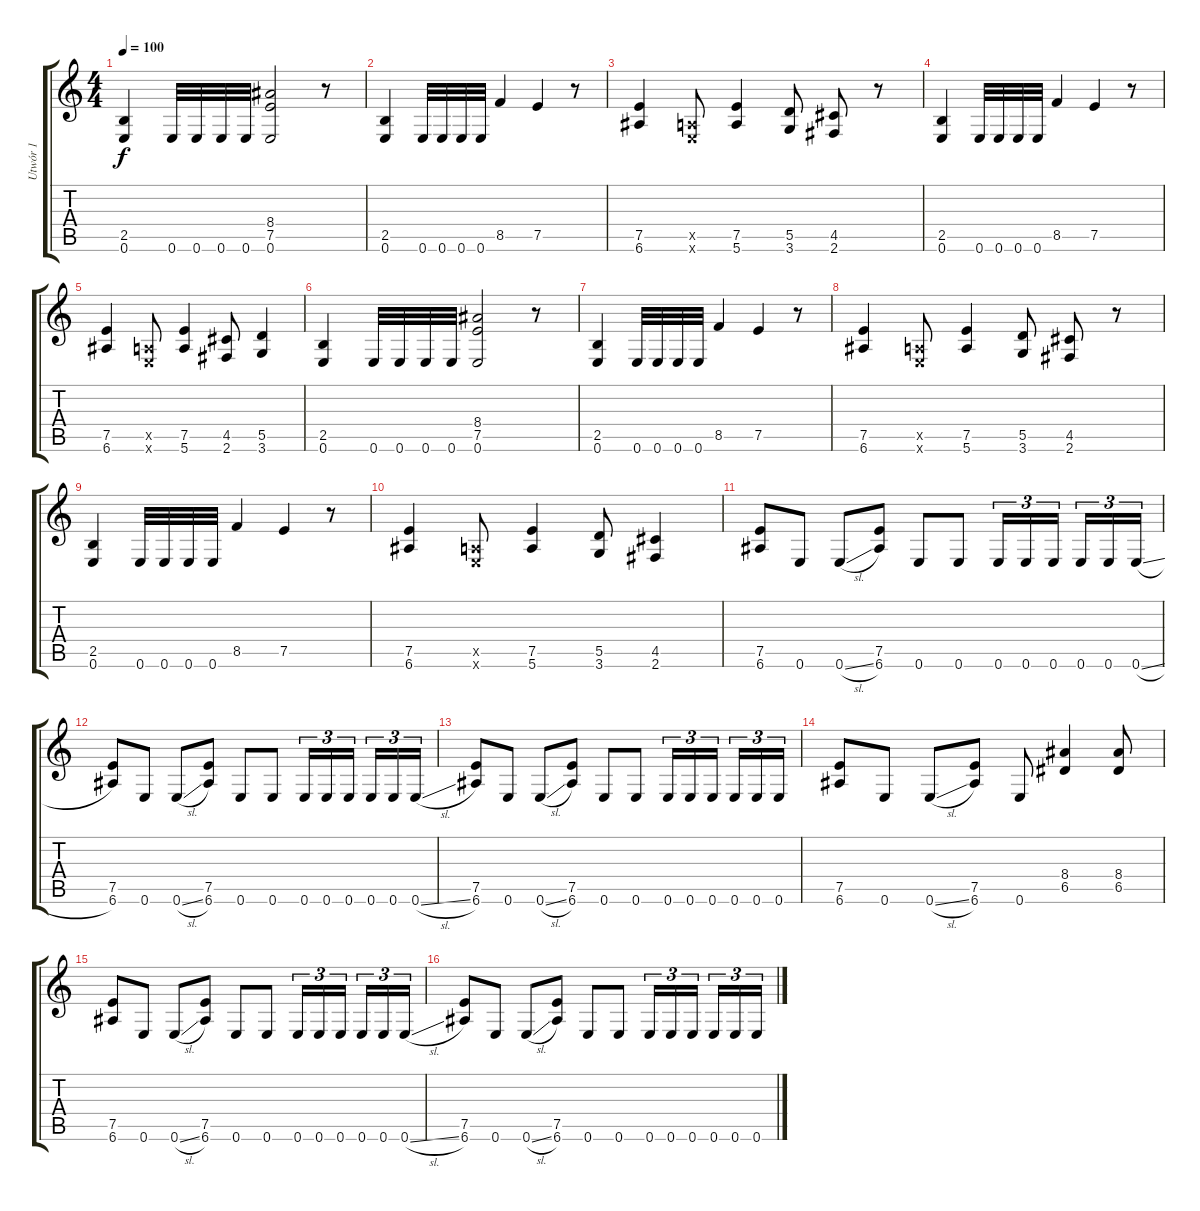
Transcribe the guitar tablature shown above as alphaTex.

\track ("Utwór 1" "Utwór 1") {instrument distortionguitar}
\staff {score tabs}
\tuning (E4 B3 G3 D3 A2 E2) {hide}
\ts (4 4)
\tempo 100
\clef g2
\ks c
(2.5 0.6).4{dy f} 0.6.32 0.6.32 0.6.32 0.6.32 (8.4 7.5 0.6).2 r.8 |
(2.5 0.6).4 0.6.32 0.6.32 0.6.32 0.6.32 8.5.4 7.5.4 r.8 |
(7.5 6.6).4 (0.5{x} 0.6{x}).8 (7.5 5.6).4 (5.5 3.6).8 (4.5 2.6).8 r.8 |
(2.5 0.6).4 0.6.32 0.6.32 0.6.32 0.6.32 8.5.4 7.5.4 r.8 |
(7.5 6.6).4 (0.5{x} 0.6{x}).8 (7.5 5.6).4 (4.5 2.6).8 (5.5 3.6).4 |
(2.5 0.6).4 0.6.32 0.6.32 0.6.32 0.6.32 (8.4 7.5 0.6).2 r.8 |
(2.5 0.6).4 0.6.32 0.6.32 0.6.32 0.6.32 8.5.4 7.5.4 r.8 |
(7.5 6.6).4 (0.5{x} 0.6{x}).8 (7.5 5.6).4 (5.5 3.6).8 (4.5 2.6).8 r.8 |
(2.5 0.6).4 0.6.32 0.6.32 0.6.32 0.6.32 8.5.4 7.5.4 r.8 |
(7.5 6.6).4 (0.5{x} 0.6{x}).8 (7.5 5.6).4 (5.5 3.6).8 (4.5 2.6).4 |
(7.5 6.6).8 0.6.8 0.6{sl}.8 (7.5 6.6).8 0.6.8 0.6.8 0.6.16{tu (3 2)} 0.6.16{tu (3 2)} 0.6.16{tu (3 2) beam splitsecondary} 0.6.16{tu (3 2)} 0.6.16{tu (3 2)} 0.6{sl}.16{tu (3 2)} |
(7.5 6.6).8 0.6.8 0.6{sl}.8 (7.5 6.6).8 0.6.8 0.6.8 0.6.16{tu (3 2)} 0.6.16{tu (3 2)} 0.6.16{tu (3 2) beam splitsecondary} 0.6.16{tu (3 2)} 0.6.16{tu (3 2)} 0.6{sl}.16{tu (3 2)} |
(7.5 6.6).8 0.6.8 0.6{sl}.8 (7.5 6.6).8 0.6.8 0.6.8 0.6.16{tu (3 2)} 0.6.16{tu (3 2)} 0.6.16{tu (3 2) beam splitsecondary} 0.6.16{tu (3 2)} 0.6.16{tu (3 2)} 0.6.16{tu (3 2)} |
(7.5 6.6).8 0.6.8 0.6{sl}.8 (7.5 6.6).8 0.6.8 (8.4 6.5).4 (8.4 6.5).8 |
(7.5 6.6).8 0.6.8 0.6{sl}.8 (7.5 6.6).8 0.6.8 0.6.8 0.6.16{tu (3 2)} 0.6.16{tu (3 2)} 0.6.16{tu (3 2) beam splitsecondary} 0.6.16{tu (3 2)} 0.6.16{tu (3 2)} 0.6{sl}.16{tu (3 2)} |
(7.5 6.6).8 0.6.8 0.6{sl}.8 (7.5 6.6).8 0.6.8 0.6.8 0.6.16{tu (3 2)} 0.6.16{tu (3 2)} 0.6.16{tu (3 2) beam splitsecondary} 0.6.16{tu (3 2)} 0.6.16{tu (3 2)} 0.6{sl}.16{tu (3 2)}
